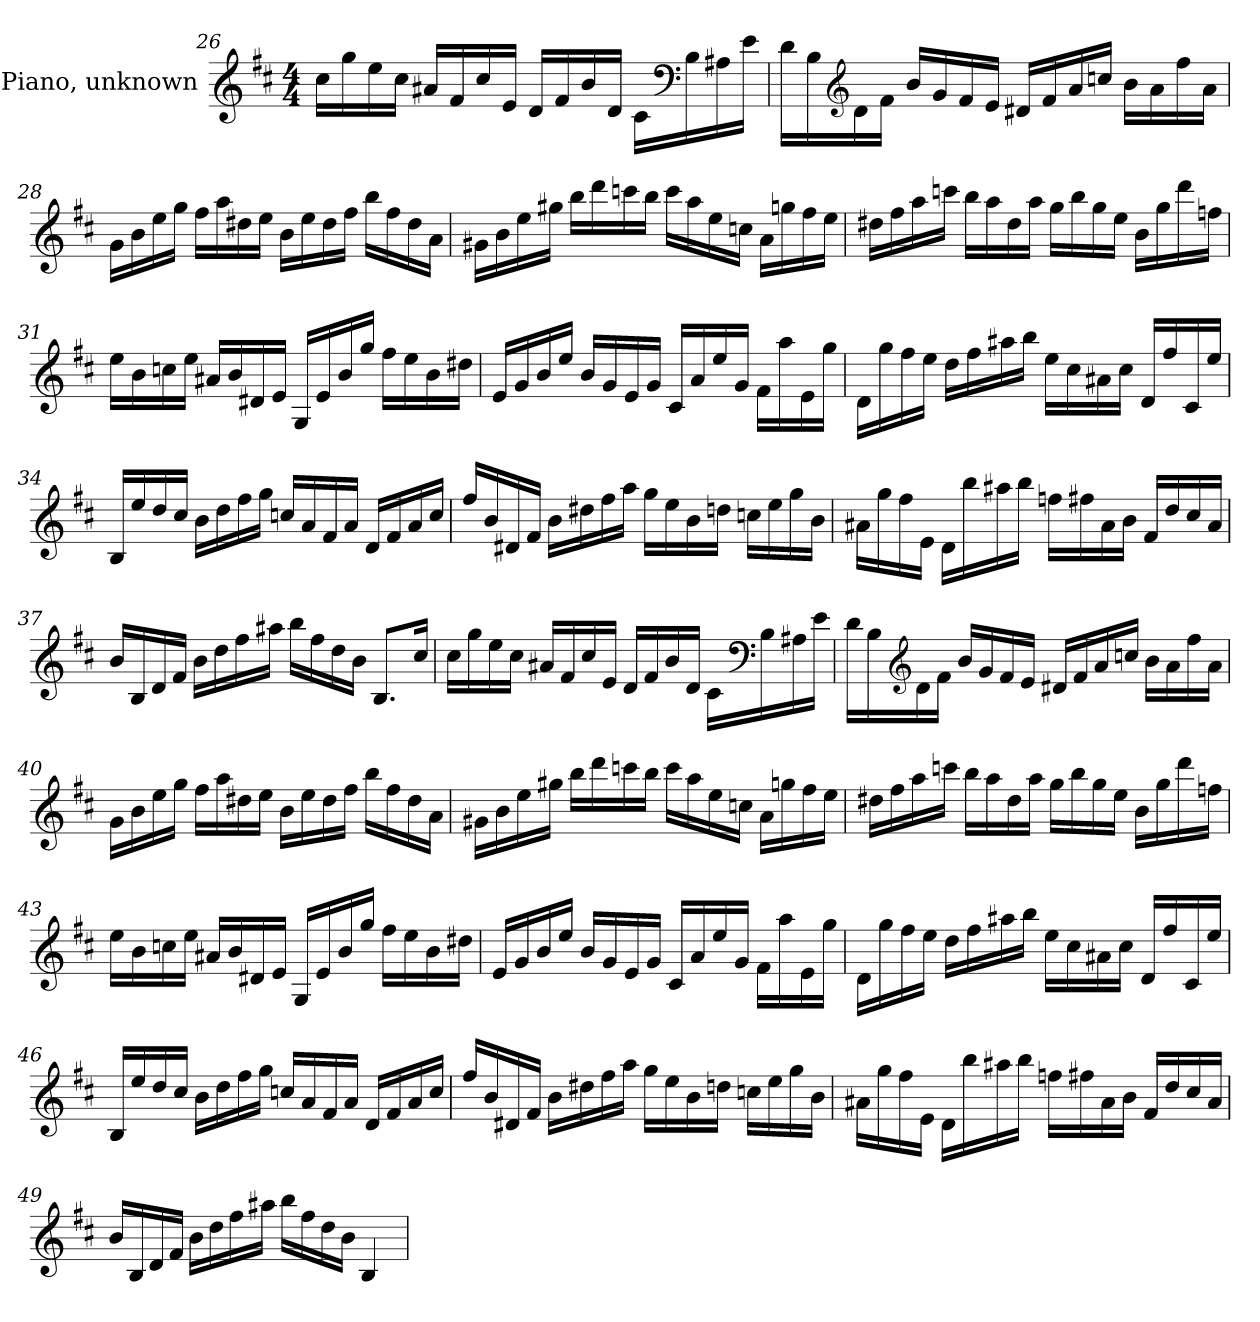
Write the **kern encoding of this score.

**kern
*part1
*staff1
*I"Piano, unknown
*I'Pno.
!!LO:LB:g=z
*clefG2
*k[f#c#]
*M4/4
=26
16cc#\LL
16gg\
16ee\
16cc#\JJ
16a#X/LL
16f#/
16cc#/
16e/JJ
16d/LL
16f#/
16b/
16d/JJ
16c#\LL
*clefF4
16B\
16A#X\
16e\JJ
=27
16d\LL
16B\
*clefG2
16d\
16f#\JJ
16b/LL
16g/
16f#/
16e/JJ
16d#X/LL
16f#/
16a/
16ccn/JJ
16b\LL
16a\
16ff#\
16a\JJ
!!LO:LB:g=z
=28
16g\LL
16b\
16ee\
16gg\JJ
16ff#\LL
16aa\
16dd#X\
16ee\JJ
16b\LL
16ee\
16dd#\
16ff#\JJ
16bb\LL
16ff#\
16dd#\
16a\JJ
=29
16g#X\LL
16b\
16ee\
16gg#X\JJ
16bb\LL
16ddd\
16cccn\
16bb\JJ
16ccc\LL
16aa\
16ee\
16ccn\JJ
16a\LL
16ggn\
16ff#\
16ee\JJ
!!LO:LB:g=z
=30
16dd#X\LL
16ff#\
16aa\
16cccn\JJ
16bb\LL
16aa\
16dd#\
16aa\JJ
16gg\LL
16bb\
16gg\
16ee\JJ
16b\LL
16gg\
16ddd\
16ffn\JJ
=31
16ee\LL
16b\
16ccn\
16ee\JJ
16a#X/LL
16b/
16d#X/
16e/JJ
16G/LL
16e/
16b/
16gg/JJ
16ff#\LL
16ee\
16b\
16dd#X\JJ
!!LO:LB:g=z
=32
16e/LL
16g/
16b/
16ee/JJ
16b/LL
16g/
16e/
16g/JJ
16c#/LL
16a/
16ee/
16g/JJ
16f#\LL
16aa\
16e\
16gg\JJ
=33
16d\LL
16gg\
16ff#\
16ee\JJ
16dd\LL
16ff#\
16aa#X\
16bb\JJ
16ee\LL
16cc#\
16a#X\
16cc#\JJ
16d/LL
16ff#/
16c#/
16ee/JJ
!!LO:LB:g=z
=34
16B/LL
16ee/
16dd/
16cc#/JJ
16b\LL
16dd\
16ff#\
16gg\JJ
16ccn/LL
16a/
16f#/
16a/JJ
16d/LL
16f#/
16a/
16cc/JJ
=35
16ff#/LL
16b/
16d#X/
16f#/JJ
16b\LL
16dd#X\
16ff#\
16aa\JJ
16gg\LL
16ee\
16b\
16ddn\JJ
16ccn\LL
16ee\
16gg\
16b\JJ
!!LO:LB:g=z
=36
16a#X\LL
16gg\
16ff#\
16e\JJ
16d\LL
16bb\
16aa#X\
16bb\JJ
16ffn\LL
16ff#X\
16a#\
16b\JJ
16f#/LL
16dd/
16cc#/
16a#/JJ
=37
16b/LL
16B/
16d/
16f#/JJ
16b\LL
16dd\
16ff#\
16aa#X\JJ
16bb\LL
16ff#\
16dd\
16b\JJ
8.B/L
16cc#/Jk
!!LO:LB:g=z
=38
16cc#\LL
16gg\
16ee\
16cc#\JJ
16a#X/LL
16f#/
16cc#/
16e/JJ
16d/LL
16f#/
16b/
16d/JJ
16c#\LL
*clefF4
16B\
16A#X\
16e\JJ
=39
16d\LL
16B\
*clefG2
16d\
16f#\JJ
16b/LL
16g/
16f#/
16e/JJ
16d#X/LL
16f#/
16a/
16ccn/JJ
16b\LL
16a\
16ff#\
16a\JJ
!!LO:LB:g=z
=40
16g\LL
16b\
16ee\
16gg\JJ
16ff#\LL
16aa\
16dd#X\
16ee\JJ
16b\LL
16ee\
16dd#\
16ff#\JJ
16bb\LL
16ff#\
16dd#\
16a\JJ
=41
16g#X\LL
16b\
16ee\
16gg#X\JJ
16bb\LL
16ddd\
16cccn\
16bb\JJ
16ccc\LL
16aa\
16ee\
16ccn\JJ
16a\LL
16ggn\
16ff#\
16ee\JJ
!!LO:LB:g=z
=42
16dd#X\LL
16ff#\
16aa\
16cccn\JJ
16bb\LL
16aa\
16dd#\
16aa\JJ
16gg\LL
16bb\
16gg\
16ee\JJ
16b\LL
16gg\
16ddd\
16ffn\JJ
=43
16ee\LL
16b\
16ccn\
16ee\JJ
16a#X/LL
16b/
16d#X/
16e/JJ
16G/LL
16e/
16b/
16gg/JJ
16ff#\LL
16ee\
16b\
16dd#X\JJ
!!LO:LB:g=z
=44
16e/LL
16g/
16b/
16ee/JJ
16b/LL
16g/
16e/
16g/JJ
16c#/LL
16a/
16ee/
16g/JJ
16f#\LL
16aa\
16e\
16gg\JJ
=45
16d\LL
16gg\
16ff#\
16ee\JJ
16dd\LL
16ff#\
16aa#X\
16bb\JJ
16ee\LL
16cc#\
16a#X\
16cc#\JJ
16d/LL
16ff#/
16c#/
16ee/JJ
!!LO:PB:g=z
=46
16B/LL
16ee/
16dd/
16cc#/JJ
16b\LL
16dd\
16ff#\
16gg\JJ
16ccn/LL
16a/
16f#/
16a/JJ
16d/LL
16f#/
16a/
16cc/JJ
=47
16ff#/LL
16b/
16d#X/
16f#/JJ
16b\LL
16dd#X\
16ff#\
16aa\JJ
16gg\LL
16ee\
16b\
16ddn\JJ
16ccn\LL
16ee\
16gg\
16b\JJ
!!LO:LB:g=z
=48
16a#X\LL
16gg\
16ff#\
16e\JJ
16d\LL
16bb\
16aa#X\
16bb\JJ
16ffn\LL
16ff#X\
16a#\
16b\JJ
16f#/LL
16dd/
16cc#/
16a#/JJ
=49
16b/LL
16B/
16d/
16f#/JJ
16b\LL
16dd\
16ff#\
16aa#X\JJ
16bb\LL
16ff#\
16dd\
16b\JJ
4B/
=
*-
